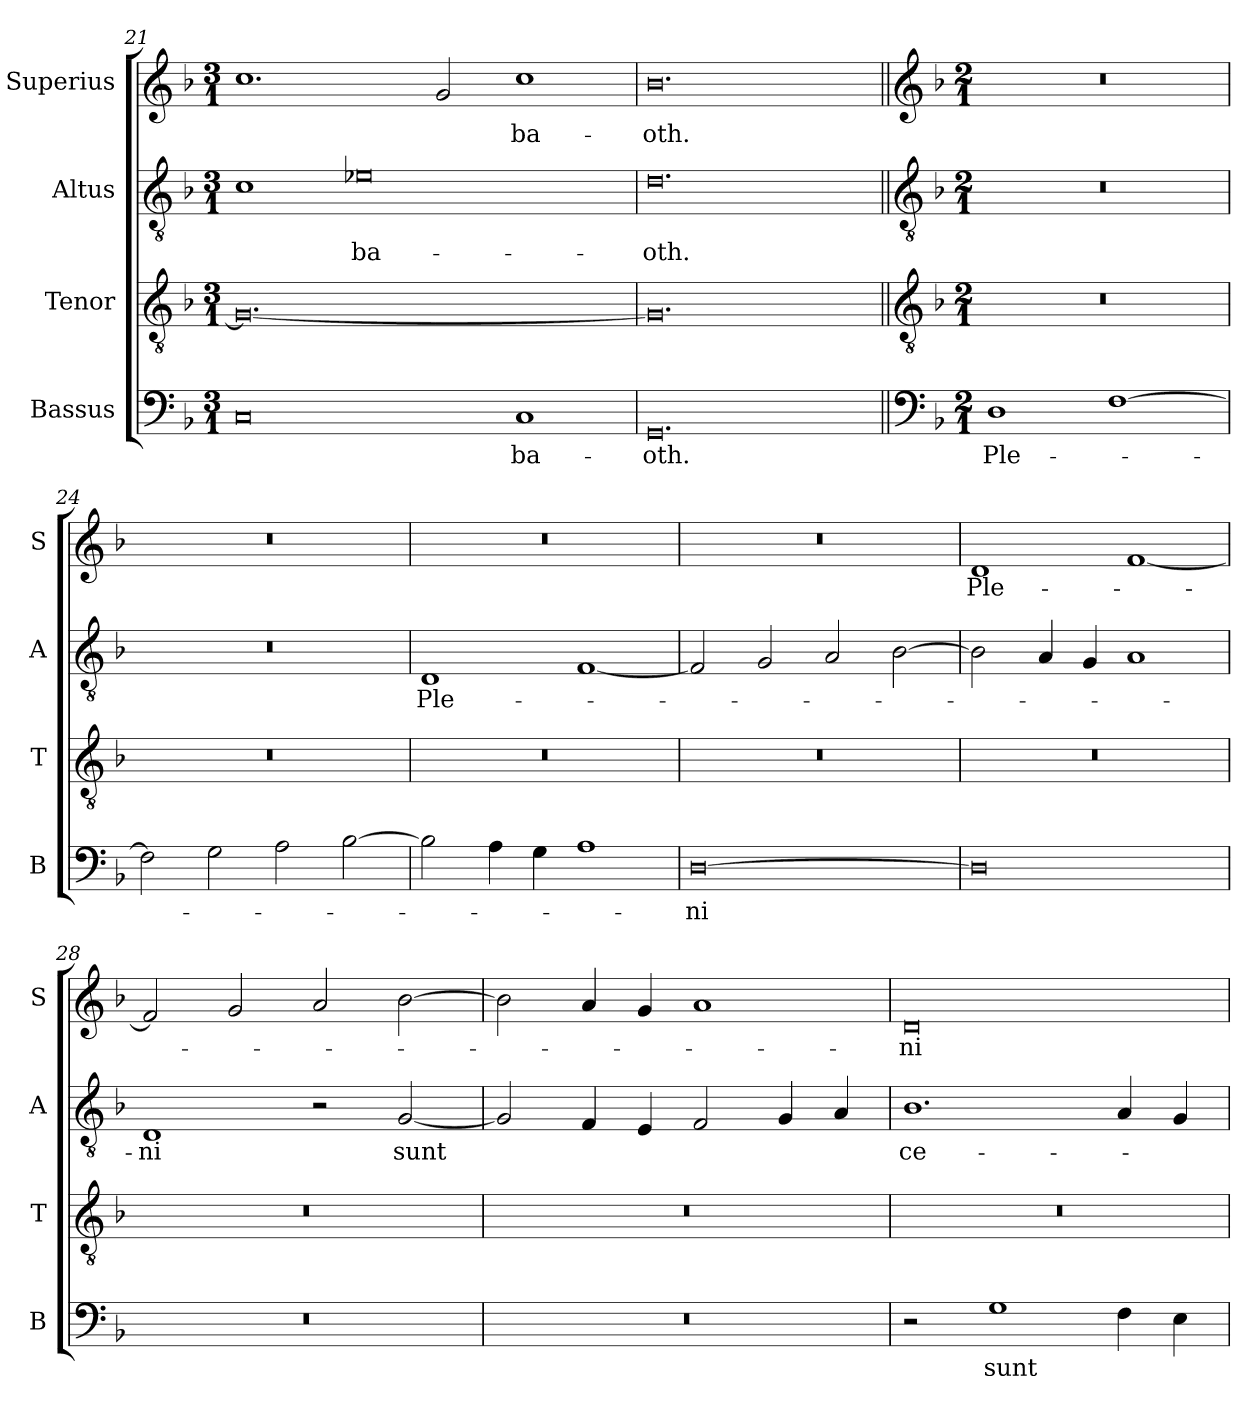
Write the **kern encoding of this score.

**kern	**text	**kern	**kern	**text	**kern	**text
*part4	*part4	*part3	*part2	*part2	*part1	*part1
*staff4	*staff4	*staff3	*staff2	*staff2	*staff1	*staff1
*I"Bassus	*	*I"Tenor	*I"Altus	*	*I"Superius	*
*I'B	*	*I'T	*I'A	*	*I'S	*
*clefF4	*	*clefGv2	*clefGv2	*	*clefG2	*
*k[b-]	*	*k[b-]	*k[b-]	*	*k[b-]	*
*M3/1	*	*M3/1	*M3/1	*	*M3/1	*
=21	=21	=21	=21	=21	=21	=21
0C	.	0.G_	1c	.	1.cc	.
.	.	.	0e-X	-ba-	.	.
.	.	.	.	.	2g/	.
1C	-ba-	.	.	.	1cc	-ba-
=22	=22	=22	=22	=22	=22	=22
0.GG	-oth.	0.G]	0.d	-oth.	0.b-	-oth.
!!LO:LB:g=z
=23||	=23||	=23||	=23||	=23||	=23||	=23||
*clefF4	*	*clefGv2	*clefGv2	*	*clefG2	*
*k[b-]	*	*k[b-]	*k[b-]	*	*k[b-]	*
*M2/1	*	*M2/1	*M2/1	*	*M2/1	*
1D	Ple-	0r	0r	.	0r	.
[1F	.	.	.	.	.	.
=24	=24	=24	=24	=24	=24	=24
2F\]	.	0r	0r	.	0r	.
2G\	.	.	.	.	.	.
2A\	.	.	.	.	.	.
[2B-\	.	.	.	.	.	.
=25	=25	=25	=25	=25	=25	=25
2B-\]	.	0r	1D	Ple-	0r	.
4A\	.	.	.	.	.	.
4G\	.	.	.	.	.	.
1A	.	.	[1F	.	.	.
=26	=26	=26	=26	=26	=26	=26
[0D	-ni	0r	2F/]	.	0r	.
.	.	.	2G/	.	.	.
.	.	.	2A/	.	.	.
.	.	.	[2B-\	.	.	.
=27	=27	=27	=27	=27	=27	=27
0D]	.	0r	2B-\]	.	1d	Ple-
.	.	.	4A/	.	.	.
.	.	.	4G/	.	.	.
.	.	.	1A	.	[1f	.
=28	=28	=28	=28	=28	=28	=28
0r	.	0r	1D	-ni	2f/]	.
.	.	.	.	.	2g/	.
.	.	.	2r	.	2a/	.
.	.	.	[2G/	sunt	[2b-\	.
=29	=29	=29	=29	=29	=29	=29
0r	.	0r	2G/]	.	2b-\]	.
.	.	.	4F/	.	4a/	.
.	.	.	4E/	.	4g/	.
.	.	.	2F/	.	1a	.
.	.	.	4G/	.	.	.
.	.	.	4A/	.	.	.
=30	=30	=30	=30	=30	=30	=30
2r	.	0r	1.B-	ce-	0d	-ni
1G	sunt	.	.	.	.	.
4F\	.	.	4A/	.	.	.
4E\	.	.	4G/	.	.	.
=	=	=	=	=	=	=
*-	*-	*-	*-	*-	*-	*-
